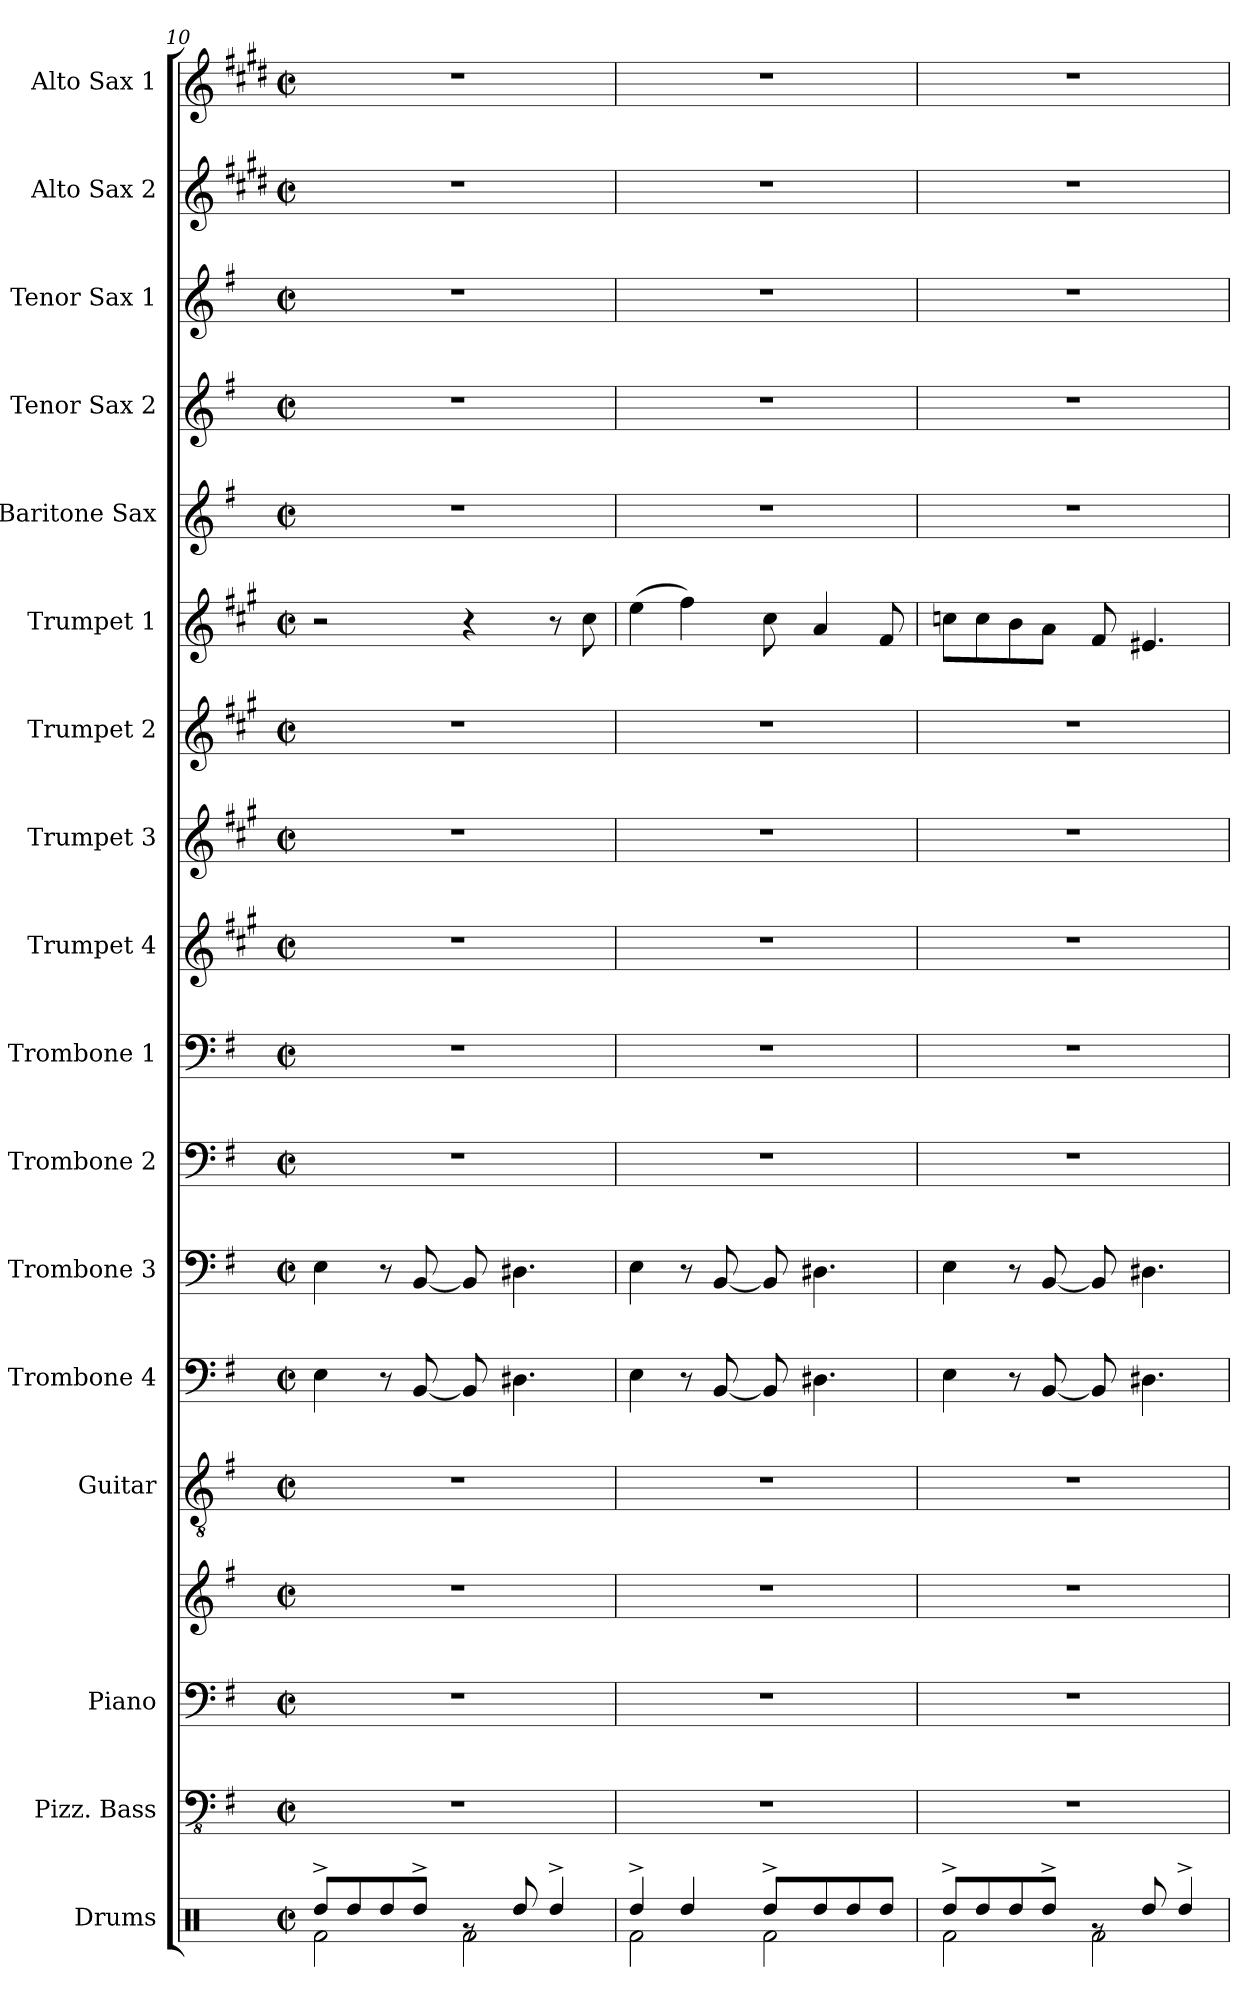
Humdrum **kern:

**kern	**kern	**kern	**kern	**kern	**kern	**kern	**kern	**kern	**kern	**kern	**kern	**kern	**kern	**kern	**kern	**kern	**kern
*part17	*part16	*part15	*part15	*part14	*part13	*part12	*part11	*part10	*part9	*part8	*part7	*part6	*part5	*part4	*part3	*part2	*part1
*staff18	*staff17	*staff16	*staff15	*staff14	*staff13	*staff12	*staff11	*staff10	*staff9	*staff8	*staff7	*staff6	*staff5	*staff4	*staff3	*staff2	*staff1
*I"Drums	*I"Pizz. Bass	*I"Piano	*	*I"Guitar	*I"Trombone 4	*I"Trombone 3	*I"Trombone 2	*I"Trombone 1	*I"Trumpet 4	*I"Trumpet 3	*I"Trumpet 2	*I"Trumpet 1	*I"Baritone Sax	*I"Tenor Sax 2	*I"Tenor Sax 1	*I"Alto Sax 2	*I"Alto Sax 1
*I'Drums	*I'Bass	*I'Piano	*	*I'Gtr.	*I'Tbn. 4	*I'Tbn. 3	*I'Tbn. 2	*I'Tbn. 1	*I'Tpt. 4	*I'Tpt. 3	*I'Tpt. 2	*I'Tpt. 1	*I'Bari	*I'Tenor 2	*I'Tenor 1	*I'Alto 2	*I'Alto 1
*clefX	*clefFv4	*clefF4	*clefG2	*clefGv2	*clefF4	*clefF4	*clefF4	*clefF4	*clefG2	*clefG2	*clefG2	*clefG2	*clefG2	*clefG2	*clefG2	*clefG2	*clefG2
*	*	*	*	*	*	*	*	*	*ITrd1c2	*ITrd1c2	*ITrd1c2	*ITrd1c2	*ITrd12c21	*ITrd8c14	*ITrd8c14	*ITrd5c9	*ITrd5c9
*k[]	*k[f#]	*k[f#]	*k[f#]	*k[f#]	*k[f#]	*k[f#]	*k[f#]	*k[f#]	*k[f#]	*k[f#]	*k[f#]	*k[f#]	*k[f#]	*k[f#]	*k[f#]	*k[f#]	*k[f#]
*M2/2	*M2/2	*M2/2	*M2/2	*M2/2	*M2/2	*M2/2	*M2/2	*M2/2	*M2/2	*M2/2	*M2/2	*M2/2	*M2/2	*M2/2	*M2/2	*M2/2	*M2/2
*met(c|)	*met(c|)	*met(c|)	*met(c|)	*met(c|)	*met(c|)	*met(c|)	*met(c|)	*met(c|)	*met(c|)	*met(c|)	*met(c|)	*met(c|)	*met(c|)	*met(c|)	*met(c|)	*met(c|)	*met(c|)
=10	=10	=10	=10	=10	=10	=10	=10	=10	=10	=10	=10	=10	=10	=10	=10	=10	=10
*^	*	*	*	*	*	*	*	*	*	*	*	*	*	*	*	*	*
8Rdd^/L	2Rf\	1r	1r	1r	1r	4E\	4E\	1r	1r	1r	1r	1r	2r	1r	1r	1r	1r	1r
8Rdd/	.	.	.	.	.	.	.	.	.	.	.	.	.	.	.	.	.	.
8Rdd/	.	.	.	.	.	8r	8r	.	.	.	.	.	.	.	.	.	.	.
8Rdd^/J	.	.	.	.	.	[8BB/	[8BB/	.	.	.	.	.	.	.	.	.	.	.
8rg	2Rf\	.	.	.	.	8BB/]	8BB/]	.	.	.	.	.	4r	.	.	.	.	.
8Rdd/	.	.	.	.	.	4.D#X\	4.D#X\	.	.	.	.	.	.	.	.	.	.	.
4Rdd^/	.	.	.	.	.	.	.	.	.	.	.	.	8r	.	.	.	.	.
.	.	.	.	.	.	.	.	.	.	.	.	.	8b\	.	.	.	.	.
=11	=11	=11	=11	=11	=11	=11	=11	=11	=11	=11	=11	=11	=11	=11	=11	=11	=11	=11
4Rdd^/	2Rf\	1r	1r	1r	1r	4E\	4E\	1r	1r	1r	1r	1r	(4dd\	1r	1r	1r	1r	1r
4Rdd/	.	.	.	.	.	8r	8r	.	.	.	.	.	4ee\)	.	.	.	.	.
.	.	.	.	.	.	[8BB/	[8BB/	.	.	.	.	.	.	.	.	.	.	.
8Rdd^/L	2Rf\	.	.	.	.	8BB/]	8BB/]	.	.	.	.	.	8b\	.	.	.	.	.
8Rdd/	.	.	.	.	.	4.D#X\	4.D#X\	.	.	.	.	.	4g/	.	.	.	.	.
8Rdd/	.	.	.	.	.	.	.	.	.	.	.	.	.	.	.	.	.	.
8Rdd/J	.	.	.	.	.	.	.	.	.	.	.	.	8e/	.	.	.	.	.
=12	=12	=12	=12	=12	=12	=12	=12	=12	=12	=12	=12	=12	=12	=12	=12	=12	=12	=12
8Rdd^/L	2Rf\	1r	1r	1r	1r	4E\	4E\	1r	1r	1r	1r	1r	8b-X\L	1r	1r	1r	1r	1r
8Rdd/	.	.	.	.	.	.	.	.	.	.	.	.	8b-\	.	.	.	.	.
8Rdd/	.	.	.	.	.	8r	8r	.	.	.	.	.	8a\	.	.	.	.	.
8Rdd^/J	.	.	.	.	.	[8BB/	[8BB/	.	.	.	.	.	8g\J	.	.	.	.	.
8rg	2Rf\	.	.	.	.	8BB/]	8BB/]	.	.	.	.	.	8e/	.	.	.	.	.
8Rdd/	.	.	.	.	.	4.D#X\	4.D#X\	.	.	.	.	.	4.d#X/	.	.	.	.	.
4Rdd^/	.	.	.	.	.	.	.	.	.	.	.	.	.	.	.	.	.	.
*v	*v	*	*	*	*	*	*	*	*	*	*	*	*	*	*	*	*	*
=	=	=	=	=	=	=	=	=	=	=	=	=	=	=	=	=	=
*-	*-	*-	*-	*-	*-	*-	*-	*-	*-	*-	*-	*-	*-	*-	*-	*-	*-
